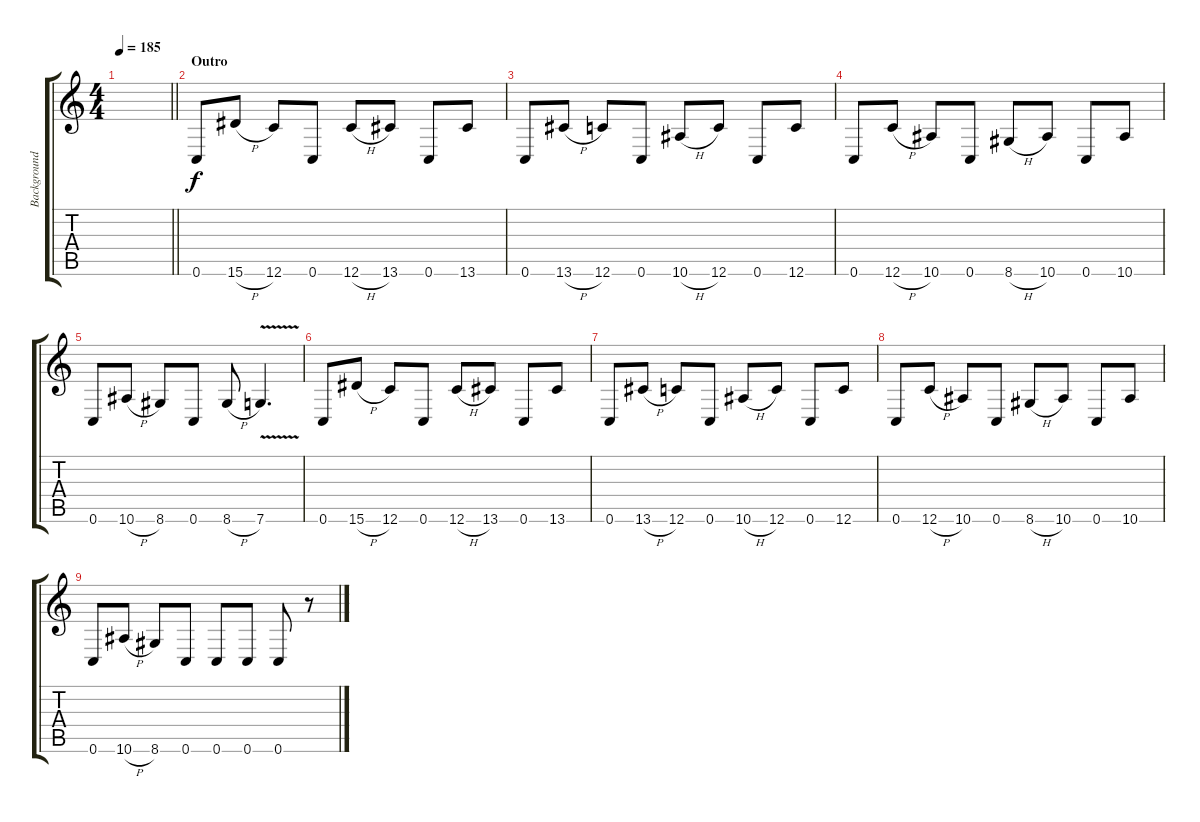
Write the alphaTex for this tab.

\track ("Background Guitar (Monte Money)" "Background") {instrument distortionguitar}
\staff {score tabs}
\tuning (D4 A3 F3 C3 G2 C2) {hide}
\ts (4 4)
\tempo 185
\clef g2
\barLineRight lightlight
\ks c
|
\section ("" "Outro")
0.6.8{volume 7} 15.6{h}.8 12.6.8 0.6.8 12.6{h}.8 13.6.8 0.6.8 13.6.8 |
0.6.8 13.6{h}.8 12.6.8 0.6.8 10.6{h}.8 12.6.8 0.6.8 12.6.8 |
0.6.8 12.6{h}.8 10.6.8 0.6.8 8.6{h}.8 10.6.8 0.6.8 10.6.8 |
0.6.8 10.6{h}.8 8.6.8 0.6.8 8.6{h}.8 7.6{v}.4{d} |
0.6.8 15.6{h}.8 12.6.8 0.6.8 12.6{h}.8 13.6.8 0.6.8 13.6.8 |
0.6.8 13.6{h}.8 12.6.8 0.6.8 10.6{h}.8 12.6.8 0.6.8 12.6.8 |
0.6.8 12.6{h}.8 10.6.8 0.6.8 8.6{h}.8 10.6.8 0.6.8 10.6.8 |
0.6.8 10.6{h}.8 8.6.8 0.6.8 0.6.8 0.6.8 0.6.8 r.8
